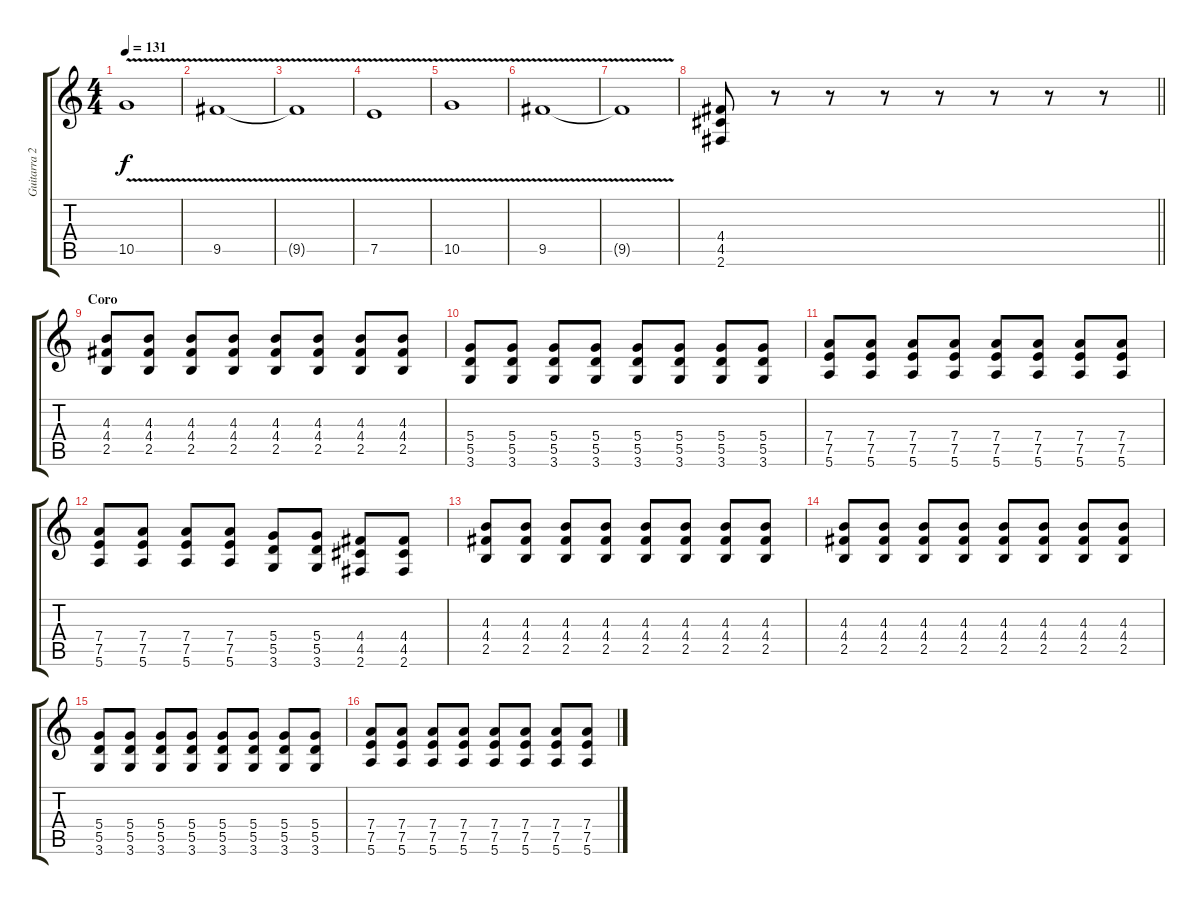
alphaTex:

\track ("Guitarra 2" "Guitarra 2") {instrument distortionguitar}
\staff {score tabs}
\tuning (E4 B3 G3 D3 A2 E2) {hide}
\ts (4 4)
\tempo 131
\clef g2
\ks c
10.5{v}.1{dy f} |
9.5{v}.1 |
9.5{t}.1 |
7.5{v}.1 |
10.5{v}.1 |
9.5{v}.1 |
9.5{t}.1 |
\barLineRight lightlight
(4.4 4.5 2.6).8 r.8 r.8 r.8 r.8 r.8 r.8 r.8 |
\section ("" "Coro")
(4.3 4.4 2.5).8 (4.3 4.4 2.5).8 (4.3 4.4 2.5).8 (4.3 4.4 2.5).8 (4.3 4.4 2.5).8 (4.3 4.4 2.5).8 (4.3 4.4 2.5).8 (4.3 4.4 2.5).8 |
(5.4 5.5 3.6).8 (5.4 5.5 3.6).8 (5.4 5.5 3.6).8 (5.4 5.5 3.6).8 (5.4 5.5 3.6).8 (5.4 5.5 3.6).8 (5.4 5.5 3.6).8 (5.4 5.5 3.6).8 |
(7.4 7.5 5.6).8 (7.4 7.5 5.6).8 (7.4 7.5 5.6).8 (7.4 7.5 5.6).8 (7.4 7.5 5.6).8 (7.4 7.5 5.6).8 (7.4 7.5 5.6).8 (7.4 7.5 5.6).8 |
(7.4 7.5 5.6).8 (7.4 7.5 5.6).8 (7.4 7.5 5.6).8 (7.4 7.5 5.6).8 (5.4 5.5 3.6).8 (5.4 5.5 3.6).8 (4.4 4.5 2.6).8 (4.4 4.5 2.6).8 |
(4.3 4.4 2.5).8 (4.3 4.4 2.5).8 (4.3 4.4 2.5).8 (4.3 4.4 2.5).8 (4.3 4.4 2.5).8 (4.3 4.4 2.5).8 (4.3 4.4 2.5).8 (4.3 4.4 2.5).8 |
(4.3 4.4 2.5).8 (4.3 4.4 2.5).8 (4.3 4.4 2.5).8 (4.3 4.4 2.5).8 (4.3 4.4 2.5).8 (4.3 4.4 2.5).8 (4.3 4.4 2.5).8 (4.3 4.4 2.5).8 |
(5.4 5.5 3.6).8 (5.4 5.5 3.6).8 (5.4 5.5 3.6).8 (5.4 5.5 3.6).8 (5.4 5.5 3.6).8 (5.4 5.5 3.6).8 (5.4 5.5 3.6).8 (5.4 5.5 3.6).8 |
(7.4 7.5 5.6).8 (7.4 7.5 5.6).8 (7.4 7.5 5.6).8 (7.4 7.5 5.6).8 (7.4 7.5 5.6).8 (7.4 7.5 5.6).8 (7.4 7.5 5.6).8 (7.4 7.5 5.6).8
